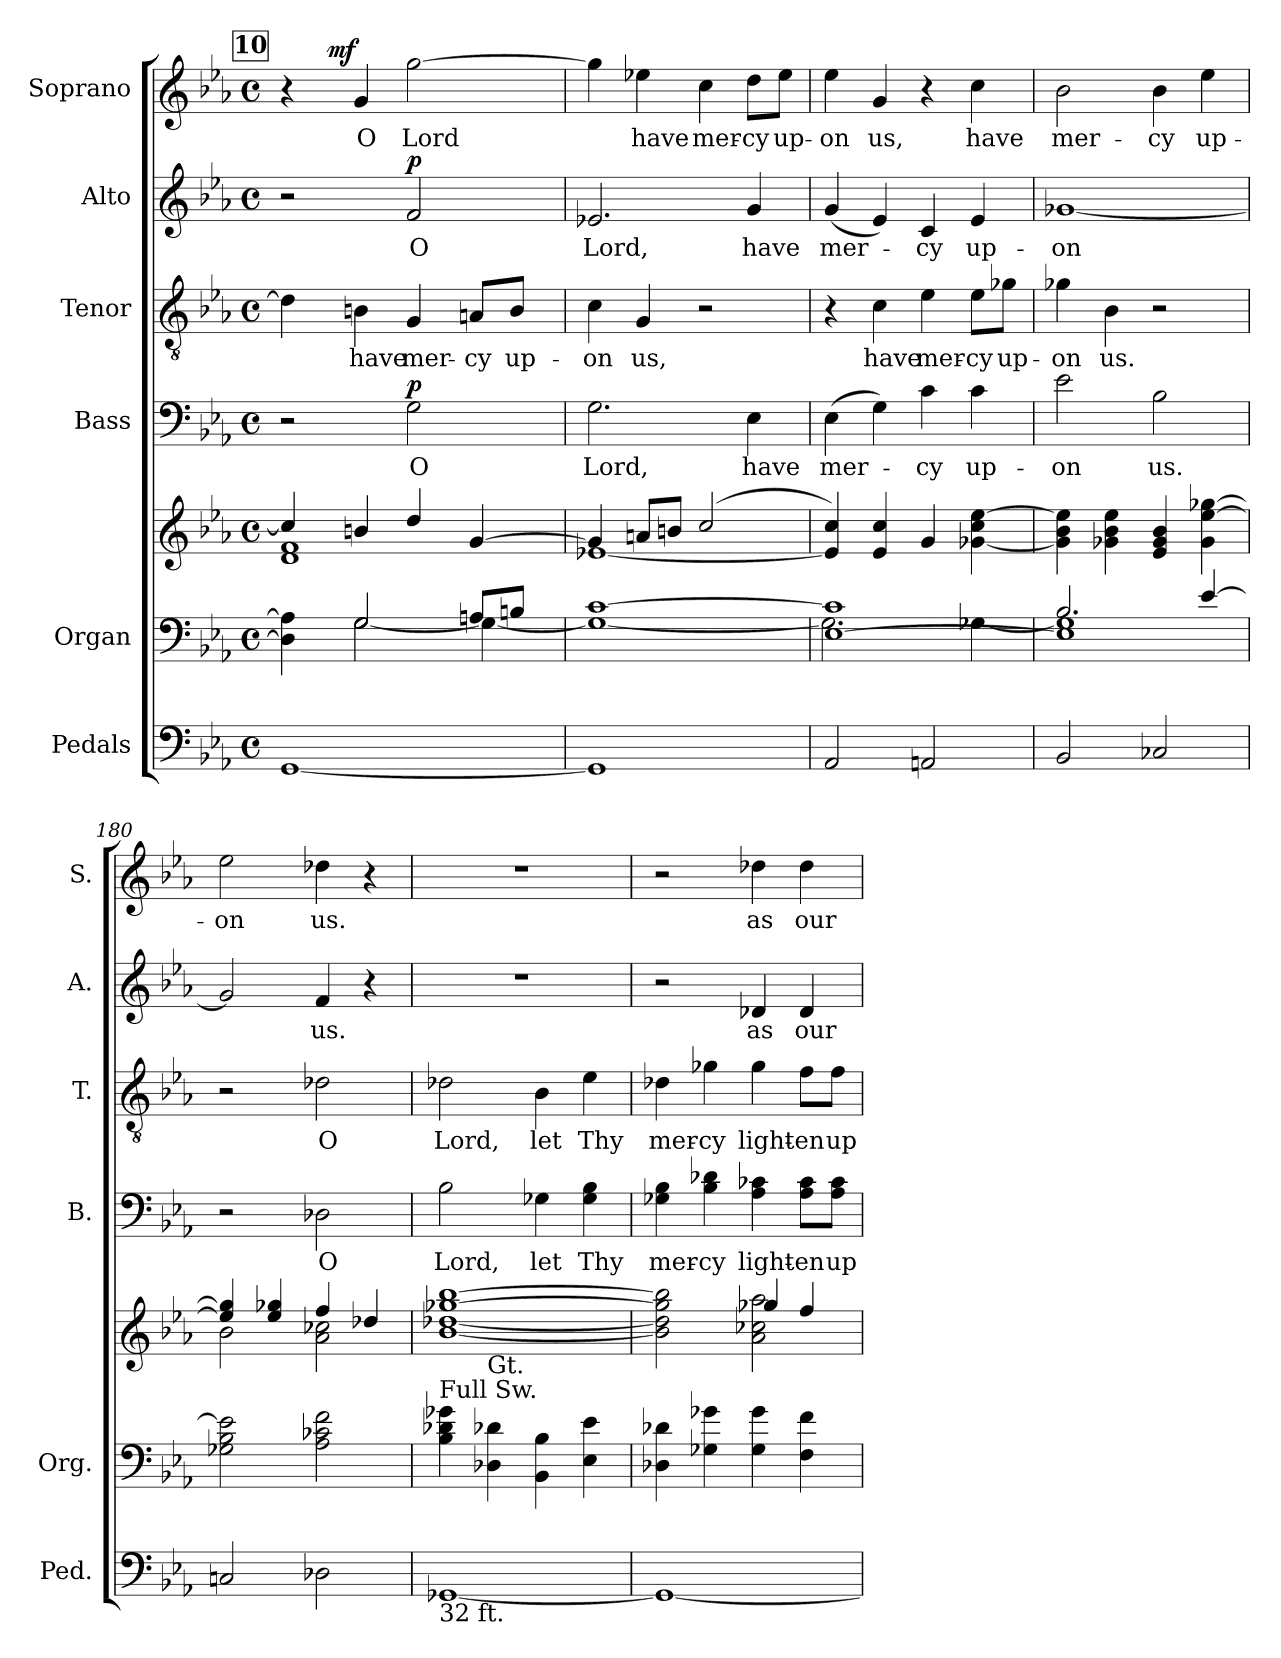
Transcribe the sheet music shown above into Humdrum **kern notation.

**kern	**kern	**kern	**kern	**text	**dynam	**kern	**text	**kern	**text	**dynam	**kern	**text	**dynam
*part6	*part5	*part5	*part4	*part4	*part4	*part3	*part3	*part2	*part2	*part2	*part1	*part1	*part1
*staff7	*staff6	*staff5	*staff4	*staff4	*staff4	*staff3	*staff3	*staff2	*staff2	*staff2	*staff1	*staff1	*staff1
*I"Pedals	*I"Organ	*	*I"Bass	*	*	*I"Tenor	*	*I"Alto	*	*	*I"Soprano	*	*
*I'Ped.	*I'Org.	*	*I'B.	*	*	*I'T.	*	*I'A.	*	*	*I'S.	*	*
*clefF4	*clefF4	*clefG2	*clefF4	*	*	*clefGv2	*	*clefG2	*	*	*clefG2	*	*
*	*	*	*	*	*	*ITrd7c12	*	*	*	*	*	*	*
*k[b-e-a-]	*k[b-e-a-]	*k[b-e-a-]	*k[b-e-a-]	*	*	*k[b-e-a-]	*	*k[b-e-a-]	*	*	*k[b-e-a-]	*	*
*E-:	*E-:	*E-:	*E-:	*	*	*E-:	*	*E-:	*	*	*E-:	*	*
*M4/4	*M4/4	*M4/4	*M4/4	*	*	*M4/4	*	*M4/4	*	*	*M4/4	*	*
*met(c)	*met(c)	*met(c)	*met(c)	*	*	*met(c)	*	*met(c)	*	*	*met(c)	*	*
!!LO:REH:place=s1:B:color=#000000:enc=box:fs=15.4267:t=10
=176	=176	=176	=176	=176	=176	=176	=176	=176	=176	=176	=176	=176	=176
*	*^	*^	*	*	*	*	*	*	*	*	*^	*	*
[1GGi	4Di\] 4Ai]	4ryy	4cci/]	1di 1fi	2r	.	.	4Di\]	.	2r	.	.	4r	8ryy	.	.
.	.	.	.	.	.	.	.	.	.	.	.	.	.	32ryy	.	.
.	.	.	.	.	.	.	.	.	.	.	.	.	.	512.ryy	.	.
.	.	.	.	.	.	.	.	.	.	.	.	.	.	2ryy	.	mf
!	!	!	!	!	!	!	!	!	!LO:LY:b:color=#000000	!	!	!	!	!	!	!
!	!	!	!	!	!	!	!	!	!	!	!	!	!	!	!LO:LY:b:color=#000000	!
.	2Gi/	[2Gi\	4bni/	.	.	.	.	4BBni\	have	.	.	.	4gi/	.	O	.
!	!	!	!	!	!	!LO:LY:b:color=#000000	!	!	!	!	!	!	!	!	!	!
!	!	!	!	!	!	!	!	!	!LO:LY:b:color=#000000	!	!	!	!	!	!	!
!	!	!	!	!	!	!	!	!	!	!	!LO:LY:b:color=#000000	!	!	!	!	!
!	!	!	!	!	!	!	!	!	!	!	!	!	!	!	!LO:LY:b:color=#000000	!
.	.	.	4ddi/	.	2Gi\	O	p	4GGi/	mer-	2fi/	O	p	[2ggi\	.	Lord	.
.	.	.	.	.	.	.	.	.	.	.	.	.	.	4ryy	.	.
!	!	!	!	!	!	!	!	!	!LO:LY:b:color=#000000	!	!	!	!	!	!	!
.	8Ani/L	4Gi\_	[4gi/	.	.	.	.	8AAni/L	-cy	.	.	.	.	.	.	.
!	!	!	!	!	!	!	!	!	!LO:LY:b:color=#000000	!	!	!	!	!	!	!
.	8Bni/J	.	.	.	.	.	.	8BBi/J	up-	.	.	.	.	.	.	.
.	.	.	.	.	.	.	.	.	.	.	.	.	.	16ryy	.	.
.	.	.	.	.	.	.	.	.	.	.	.	.	.	64ryy	.	.
.	.	.	.	.	.	.	.	.	.	.	.	.	.	128ryy	.	.
.	.	.	.	.	.	.	.	.	.	.	.	.	.	256ryy	.	.
.	.	.	.	.	.	.	.	.	.	.	.	.	.	1024ryy	.	.
*	*	*	*	*	*	*	*	*	*	*	*	*	*v	*v	*	*
=177	=177	=177	=177	=177	=177	=177	=177	=177	=177	=177	=177	=177	=177	=177	=177
*	*	*	*	*	*	*	*	*	*	*	*	*	*^	*	*
!	!	!	!	!	!	!LO:LY:b:color=#000000	!	!	!	!	!	!	!	!	!	!
*	*	*	*	*	*	*	*	*	*	*	*	*	*v	*v	*	*
*	*	*	*	*	*	*	*	*	*	*	*	*	*^	*	*
!	!	!	!	!	!	!	!	!	!LO:LY:b:color=#000000	!	!	!	!	!	!	!
*	*	*	*	*	*	*	*	*	*	*	*	*	*v	*v	*	*
*	*	*	*	*	*	*	*	*	*	*	*	*	*^	*	*
!	!	!	!	!	!	!	!	!	!	!	!LO:LY:b:color=#000000	!	!	!	!	!
*	*	*	*	*	*	*	*	*	*	*	*	*	*v	*v	*	*
1GGi]	[1ci	1Gi_	4gi/]	[1e-Xi	2.Gi\	Lord,	.	4Ci\	-on	2.e-Xi/	Lord,	.	4ggi\]	.	.
!	!	!	!	!	!	!	!	!	!LO:LY:b:color=#000000	!	!	!	!	!	!
!	!	!	!	!	!	!	!	!	!	!	!	!	!	!LO:LY:b:color=#000000	!
.	.	.	8ani/L	.	.	.	.	4GGi/	us,	.	.	.	4ee-Xi\	have	.
.	.	.	8bni/J	.	.	.	.	.	.	.	.	.	.	.	.
!	!	!	!	!	!	!	!	!	!	!	!	!	!	!LO:LY:b:color=#000000	!
.	.	.	(2cci/	.	.	.	.	2r	.	.	.	.	4cci\	mer-	.
!	!	!	!	!	!	!LO:LY:b:color=#000000	!	!	!	!	!	!	!	!	!
!	!	!	!	!	!	!	!	!	!	!	!LO:LY:b:color=#000000	!	!	!	!
!	!	!	!	!	!	!	!	!	!	!	!	!	!	!LO:LY:b:color=#000000	!
.	.	.	.	.	4E-i\	have	.	.	.	4gi/	have	.	8ddi\L	-cy	.
!	!	!	!	!	!	!	!	!	!	!	!	!	!	!LO:LY:b:color=#000000	!
.	.	.	.	.	.	.	.	.	.	.	.	.	8ee-i\J	up-	.
*	*	*	*v	*v	*	*	*	*	*	*	*	*	*	*	*
=178	=178	=178	=178	=178	=178	=178	=178	=178	=178	=178	=178	=178	=178	=178
!	!	!	!	!	!LO:LY:b:color=#000000	!	!	!	!	!	!	!	!	!
!	!	!	!	!	!	!	!	!	!	!LO:LY:b:color=#000000	!	!	!	!
!	!	!	!	!	!	!	!	!	!	!	!	!	!LO:LY:b:color=#000000	!
2AA-i/	[1E-i 1ci]	2.Gi\]	4e-i/] 4cci)	(4E-i\	mer-	.	4r	.	(4gi/	mer-	.	4ee-i\	-on	.
!	!	!	!	!	!	!	!	!LO:LY:b:color=#000000	!	!	!	!	!	!
!	!	!	!	!	!	!	!	!	!	!	!	!	!LO:LY:b:color=#000000	!
.	.	.	4e-i/ 4cci	4Gi\)	.	.	4Ci\	have	4e-i/)	.	.	4gi/	us,	.
!	!	!	!	!	!LO:LY:b:color=#000000	!	!	!	!	!	!	!	!	!
!	!	!	!	!	!	!	!	!LO:LY:b:color=#000000	!	!	!	!	!	!
!	!	!	!	!	!	!	!	!	!	!LO:LY:b:color=#000000	!	!	!	!
2AAni/	.	.	4gi/	4ci\	-cy	.	4E-i\	mer-	4ci/	-cy	.	4r	.	.
!	!	!	!	!	!LO:LY:b:color=#000000	!	!	!	!	!	!	!	!	!
!	!	!	!	!	!	!	!	!LO:LY:b:color=#000000	!	!	!	!	!	!
!	!	!	!	!	!	!	!	!	!	!LO:LY:b:color=#000000	!	!	!	!
!	!	!	!	!	!	!	!	!	!	!	!	!	!LO:LY:b:color=#000000	!
.	.	[4G-Xi\	[4g-Xi\ 4cci [4ee-i	4ci\	up-	.	8E-i\L	-cy	4e-i/	up-	.	4cci\	have	.
!	!	!	!	!	!	!	!	!LO:LY:b:color=#000000	!	!	!	!	!	!
.	.	.	.	.	.	.	8G-Xi\J	up-	.	.	.	.	.	.
=179	=179	=179	=179	=179	=179	=179	=179	=179	=179	=179	=179	=179	=179	=179
!	!	!	!	!	!LO:LY:b:color=#000000	!	!	!	!	!	!	!	!	!
!	!	!	!	!	!	!	!	!LO:LY:b:color=#000000	!	!	!	!	!	!
!	!	!	!	!	!	!	!	!	!	!LO:LY:b:color=#000000	!	!	!	!
!	!	!	!	!	!	!	!	!	!	!	!	!	!LO:LY:b:color=#000000	!
2BB-i/	2.B-i/	1E-i] 1G-i]	4g-i\] 4b-i 4ee-i]	2e-i\	-on	.	4G-Xi\	-on	[1g-Xi	-on	.	2b-i\	mer-	.
!	!	!	!	!	!	!	!	!LO:LY:b:color=#000000	!	!	!	!	!	!
.	.	.	4g-Xi\ 4b-i 4ee-i	.	.	.	4BB-i\	us.	.	.	.	.	.	.
!	!	!	!	!	!LO:LY:b:color=#000000	!	!	!	!	!	!	!	!	!
!	!	!	!	!	!	!	!	!	!	!	!	!	!LO:LY:b:color=#000000	!
2C-Xi/	.	.	4e-i/ 4g-i 4b-i	2B-i\	us.	.	2r	.	.	.	.	4b-i\	-cy	.
!	!	!	!	!	!	!	!	!	!	!	!	!	!LO:LY:b:color=#000000	!
.	[4e-i/	.	4g-i\ [4ee-i [4gg-Xi	.	.	.	.	.	.	.	.	4ee-i\	up-	.
*	*v	*v	*	*	*	*	*	*	*	*	*	*	*	*
!!LO:LB:g=z
=180	=180	=180	=180	=180	=180	=180	=180	=180	=180	=180	=180	=180	=180
*	*	*^	*	*	*	*	*	*	*	*	*	*	*
!	!	!	!	!	!	!	!	!	!	!	!	!	!LO:LY:b:color=#000000	!
2Cni/	2G-Xi\ 2B-i 2e-i]	4ee-i/] 4gg-i]	2b-i\	2r	.	.	2r	.	2g-i/]	.	.	2ee-i\	-on	.
.	.	4ee-i/ 4gg-Xi	.	.	.	.	.	.	.	.	.	.	.	.
!	!	!	!	!	!LO:LY:b:color=#000000	!	!	!	!	!	!	!	!	!
!	!	!	!	!	!	!	!	!LO:LY:b:color=#000000	!	!	!	!	!	!
!	!	!	!	!	!	!	!	!	!	!LO:LY:b:color=#000000	!	!	!	!
!	!	!	!	!	!	!	!	!	!	!	!	!	!LO:LY:b:color=#000000	!
2D-Xi\	2A-i\ 2c-Xi 2fi	4ffi/	2a-i\ 2cc-Xi	2D-Xi\	O	.	2D-Xi\	O	4fi/	us.	.	4dd-Xi\	us.	.
.	.	4dd-Xi/	.	.	.	.	.	.	4r	.	.	4r	.	.
*	*	*v	*v	*	*	*	*	*	*	*	*	*	*	*
=181	=181	=181	=181	=181	=181	=181	=181	=181	=181	=181	=181	=181	=181
!	!	!	!	!LO:LY:b:color=#000000	!	!	!	!	!	!	!	!	!
!	!LO:TX:a:t=Full Sw.	!	!	!	!	!	!	!	!	!	!	!	!
!LO:TX:b:t=32 ft.	!	!	!	!	!	!	!	!	!	!	!	!	!
!	!	!	!	!	!	!	!LO:LY:b:color=#000000	!	!	!	!	!	!
[1GG-Xi	4B-i\ 4d-Xi 4g-Xi	[1b-i [1dd-Xi [1gg-Xi [1bb-i	2B-i\	Lord,	.	2D-Xi\	Lord,	1r	.	.	1r	.	.
!	!LO:TX:a:t=Gt.	!	!	!	!	!	!	!	!	!	!	!	!
.	4D-Xi\ 4d-Xi	.	.	.	.	.	.	.	.	.	.	.	.
!	!	!	!	!LO:LY:b:color=#000000	!	!	!	!	!	!	!	!	!
!	!	!	!	!	!	!	!LO:LY:b:color=#000000	!	!	!	!	!	!
.	4BB-i\ 4B-i	.	4G-Xi\	let	.	4BB-i\	let	.	.	.	.	.	.
!	!	!	!	!LO:LY:b:color=#000000	!	!	!	!	!	!	!	!	!
!	!	!	!	!	!	!	!LO:LY:b:color=#000000	!	!	!	!	!	!
.	4E-i\ 4e-i	.	4G-i\ 4B-i	Thy	.	4E-i\	Thy	.	.	.	.	.	.
=182	=182	=182	=182	=182	=182	=182	=182	=182	=182	=182	=182	=182	=182
*	*	*^	*	*	*	*	*	*	*	*	*	*	*
!	!	!	!	!	!LO:LY:b:color=#000000	!	!	!	!	!	!	!	!	!
!	!	!	!	!	!	!	!	!LO:LY:b:color=#000000	!	!	!	!	!	!
1GG-i_	4D-Xi\ 4d-Xi	2b-i\] 2dd-i] 2gg-i] 2bb-i]	2ryy	4G-Xi\ 4B-i	mer-	.	4D-Xi\	mer-	2r	.	.	2r	.	.
!	!	!	!	!	!LO:LY:b:color=#000000	!	!	!	!	!	!	!	!	!
!	!	!	!	!	!	!	!	!LO:LY:b:color=#000000	!	!	!	!	!	!
.	4G-Xi\ 4g-Xi	.	.	4B-i\ 4d-Xi	-cy	.	4G-Xi\	-cy	.	.	.	.	.	.
!	!	!	!	!	!LO:LY:b:color=#000000	!	!	!	!	!	!	!	!	!
!	!	!	!	!	!	!	!	!LO:LY:b:color=#000000	!	!	!	!	!	!
!	!	!	!	!	!	!	!	!	!	!LO:LY:b:color=#000000	!	!	!	!
!	!	!	!	!	!	!	!	!	!	!	!	!	!LO:LY:b:color=#000000	!
.	4G-i\ 4g-i	2a-i\ 2cc-Xi 2aa-i	4gg-Xi/	4A-i\ 4c-Xi	light-	.	4G-i\	light-	4d-Xi/	as	.	4dd-Xi\	as	.
!	!	!	!	!	!LO:LY:b:color=#000000	!	!	!	!	!	!	!	!	!
!	!	!	!	!	!	!	!	!LO:LY:b:color=#000000	!	!	!	!	!	!
!	!	!	!	!	!	!	!	!	!	!LO:LY:b:color=#000000	!	!	!	!
!	!	!	!	!	!	!	!	!	!	!	!	!	!LO:LY:b:color=#000000	!
.	4Fi\ 4fi	.	4ffi/	8A-i\ 8c-iL	-en	.	8Fi\L	-en	4d-i/	our	.	4dd-i\	our	.
!	!	!	!	!	!LO:LY:b:color=#000000	!	!	!	!	!	!	!	!	!
!	!	!	!	!	!	!	!	!LO:LY:b:color=#000000	!	!	!	!	!	!
.	.	.	.	8A-i\ 8c-iJ	up-	.	8Fi\J	up-	.	.	.	.	.	.
*	*	*v	*v	*	*	*	*	*	*	*	*	*	*	*
=	=	=	=	=	=	=	=	=	=	=	=	=	=
*-	*-	*-	*-	*-	*-	*-	*-	*-	*-	*-	*-	*-	*-
